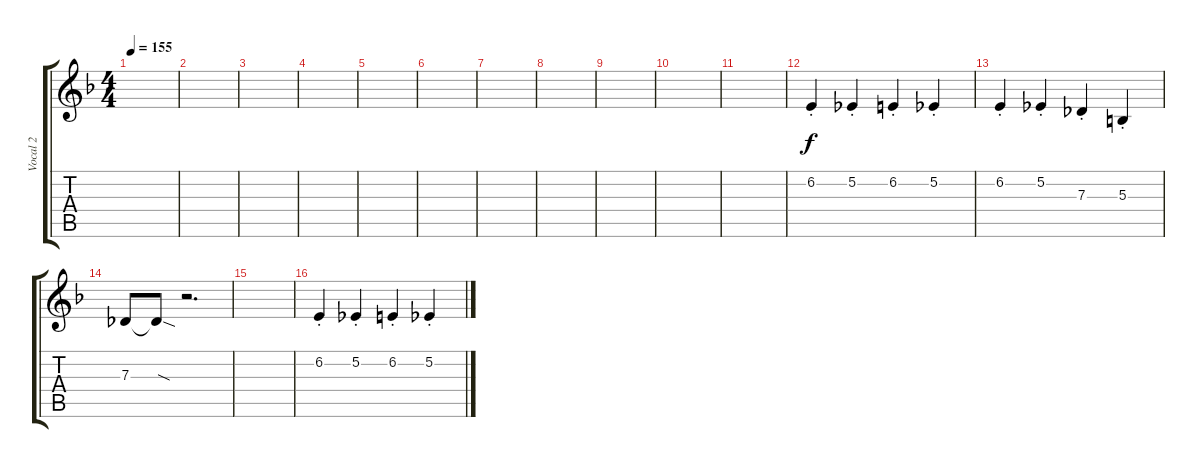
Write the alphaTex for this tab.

\track ("Vocal 2" "Vocal 2") {instrument tenorsax}
\staff {score tabs}
\tuning (Eb4 Bb3 Gb3 Db3 Ab2 Eb2) {hide}
\ts (4 4)
\tempo 155
\clef g2
\ks dminor
|
|
|
|
|
|
|
|
|
|
|
6.2{st}.4{dy f volume 15 balance 2} 5.2{st}.4 6.2{st}.4 5.2{st}.4 |
6.2{st}.4 5.2{st}.4 7.3{st}.4 5.3{st}.4 |
7.3.8 7.3{sod t}.8 r.2{d} |
|
6.2{st}.4 5.2{st}.4 6.2{st}.4 5.2{st}.4
